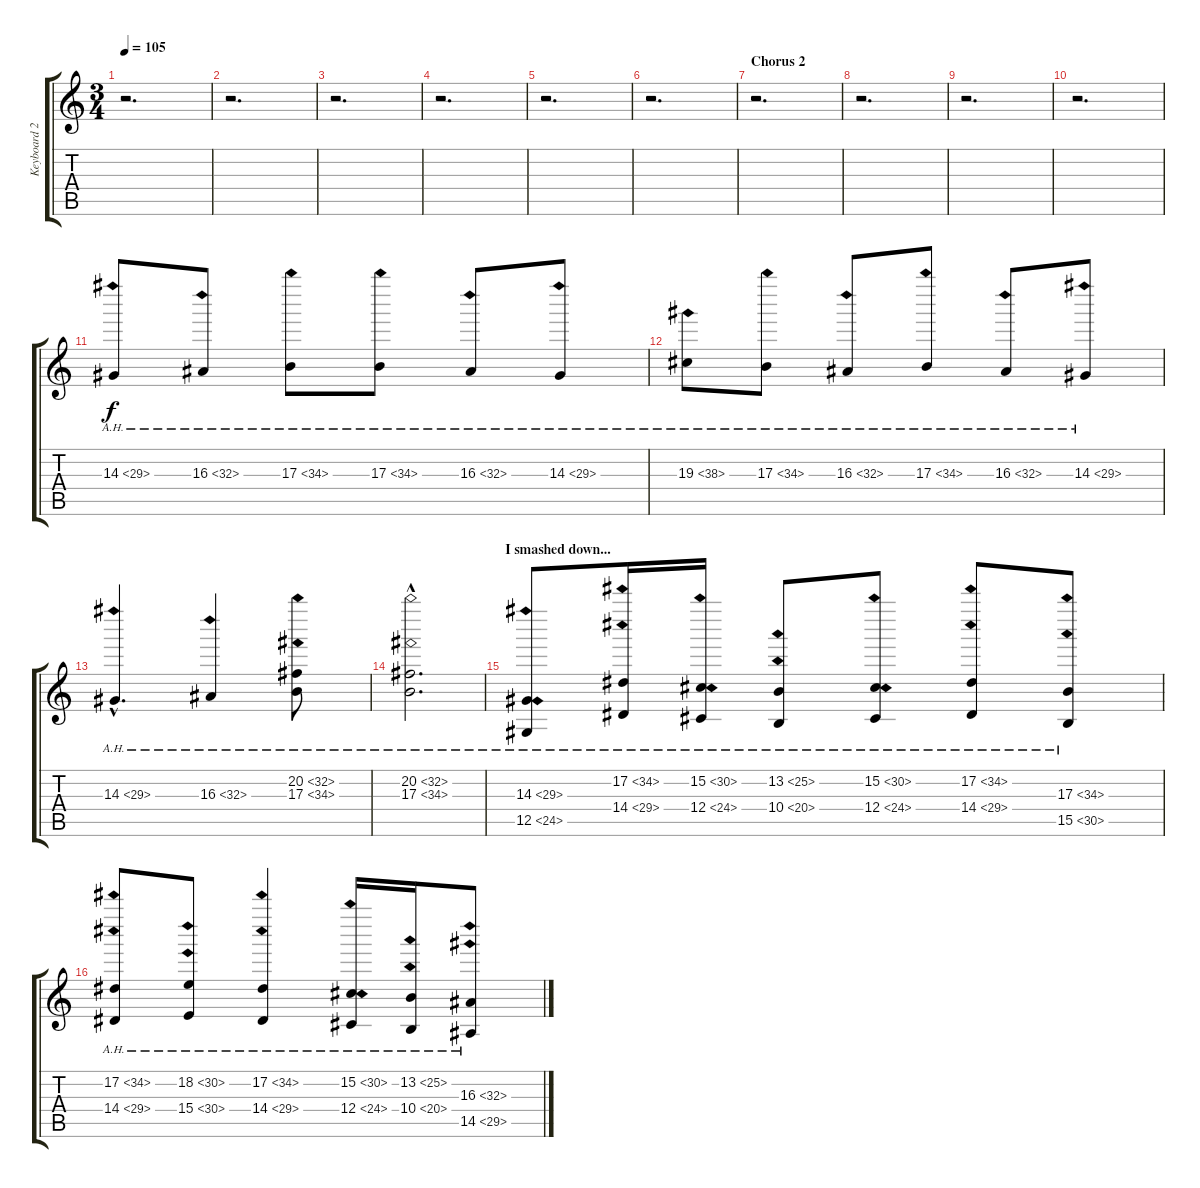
\track ("Keyboard 2" "Keyboard 2") {instrument pad1newage}
\staff {score tabs}
\tuning (Eb4 Bb3 Gb3 Db3 Ab2 Eb2) {hide}
\ts (3 4)
\tempo 105
\clef g2
\ks c
r.2{d dy f} |
r.2{d} |
r.2{d} |
r.2{d} |
r.2{d} |
r.2{d} |
\section ("" "Chorus 2")
r.2{d} |
r.2{d} |
r.2{d} |
r.2{d} |
14.3{ah 15}.8{volume 5 instrument synthstrings2} 16.3{ah 16}.8 17.3{ah 17}.8 17.3{ah 17}.8 16.3{ah 16}.8 14.3{ah 15}.8 |
19.3{ah 19}.8 17.3{ah 17}.8 16.3{ah 16}.8 17.3{ah 17}.8 16.3{ah 16}.8 14.3{ah 15}.8 |
14.3{ah 15 hac}.4{d} 16.3{ah 16}.4 (20.2{ah 12} 17.3{ah 17}).8 |
(20.2{ah 12 hac} 17.3{ah 17 hac}).2{d} |
\section ("" "I smashed down...")
(14.3{ah 15} 12.5{ah 12}).8{volume 5} (17.2{ah 17} 14.4{ah 15}).16 (15.2{ah 15} 12.4{ah 12}).16 (13.2{ah 12} 10.4{ah 10}).8 (15.2{ah 15} 12.4{ah 12}).8 (17.2{ah 17} 14.4{ah 15}).8 (17.3{ah 17} 15.5{ah 15}).8 |
(17.2{ah 17} 14.4{ah 15}).8 (18.2{ah 12} 15.4{ah 15}).8 (17.2{ah 17} 14.4{ah 15}).4 (15.2{ah 15} 12.4{ah 12}).16 (13.2{ah 12} 10.4{ah 10}).16 (16.3{ah 16} 14.5{ah 15}).8
